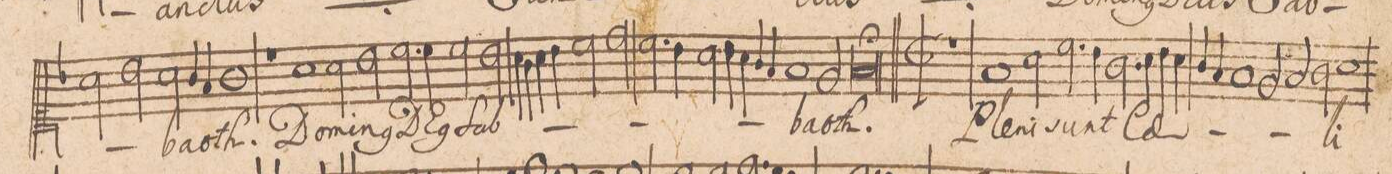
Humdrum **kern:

**kern	**text
*I"CANTVS.	*
*clefC1	*
*k[b-]	*
*met(C|)	*
*M2/1	*
2a\	.
2b-\	.
2a\	-ba-
4g/	.
4f/	.
=17-	=17-
1g	-oth.
1r	.
=18-	=18-
1a	Do-
2a\	-mi-
2b-\	-n(us)
=19-	=19-
2.cc\	DE-
4cc\	-(us)
2cc\	Sab-
2b-\	.
=20-	=20-
4a\	.
4g\	.
4a\	.
4b-\	.
2cc\	.
2dd\	.
=21-	=21-
2.cc\	.
4b-\	.
2a\	.
4b-\	.
4a\	.
=22-	=22-
4g/	.
4f/	.
1f	.
2e/	-ba-
=23-	=23-
0fl;	-oth.
=24||	=24||
*>B	*
*M2/1	*
*met(C|)	*
1r	.
1f	Ple-
=25-	=25-
2a\	-ni
2.cc\	sunt
4b-\	.
2.g\	Cae-
=26-	=26-
4a\	.
4b-\	.
4a\	.
4g/	.
4f/	.
1f	.
=27-	=27-
2e/	.
2f/	.
2g\	.
=28-	=28-
1a	-li
*-	*-
